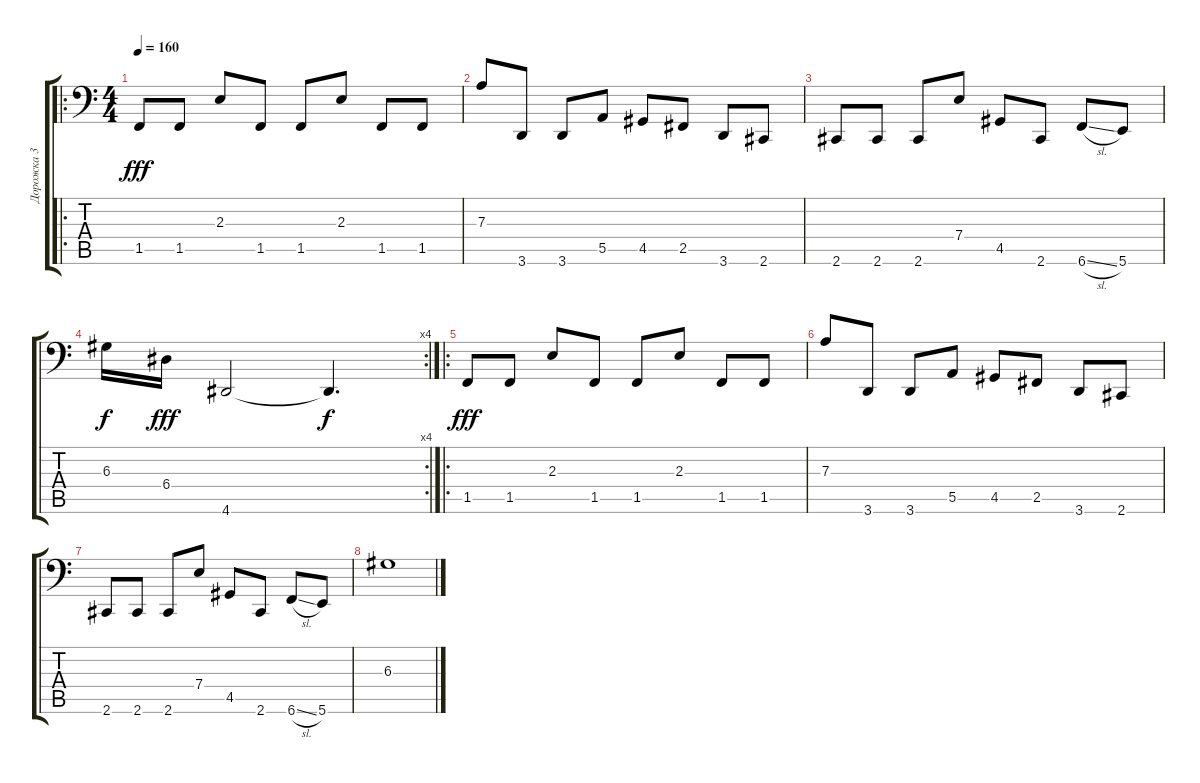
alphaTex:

\track ("Дорожка 3" "Дорожка 3") {instrument slapbass2}
\staff {score tabs}
\tuning (B2 Gb2 D2 A1 E1 B0) {hide}
\ro
\ts (4 4)
\tempo 160
\clef f4
\ks c
1.5.8{dy fff} 1.5.8 2.3.8 1.5.8 1.5.8 2.3.8 1.5.8 1.5.8 |
7.3.8 3.6.8 3.6.8 5.5.8 4.5.8 2.5.8 3.6.8 2.6.8 |
2.6.8 2.6.8 2.6.8 7.4.8 4.5.8 2.6.8 6.6{sl}.8 5.6.8 |
\rc 4
6.3.16{dy f} 6.4.16{dy fff} 4.6.2 4.6{t}.4{d dy f} |
\ro
1.5.8{dy fff} 1.5.8 2.3.8 1.5.8 1.5.8 2.3.8 1.5.8 1.5.8 |
7.3.8 3.6.8 3.6.8 5.5.8 4.5.8 2.5.8 3.6.8 2.6.8 |
2.6.8 2.6.8 2.6.8 7.4.8 4.5.8 2.6.8 6.6{sl}.8 5.6.8 |
6.3.1
